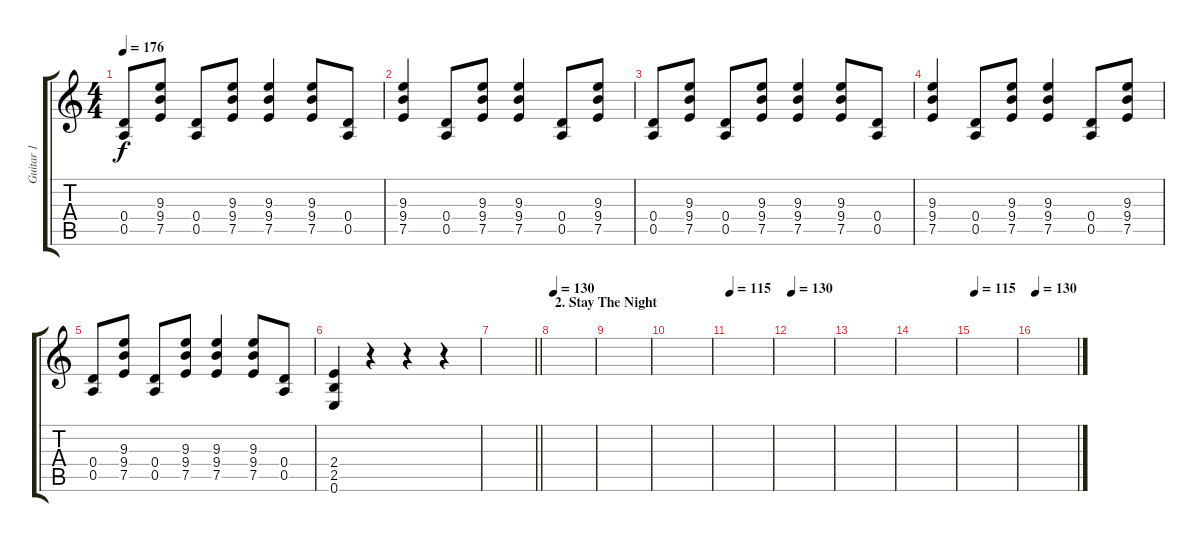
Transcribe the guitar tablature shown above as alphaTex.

\track ("Guitar 1" "Guitar 1") {instrument overdrivenguitar}
\staff {score tabs}
\tuning (E4 B3 G3 D3 A2 E2) {hide}
\ts (4 4)
\tempo 176
\clef g2
\ks c
(0.4 0.5).8{dy f} (9.3 9.4 7.5).8 (0.4 0.5).8 (9.3 9.4 7.5).8 (9.3 9.4 7.5).4 (9.3 9.4 7.5).8 (0.4 0.5).8 |
(9.3 9.4 7.5).4 (0.4 0.5).8 (9.3 9.4 7.5).8 (9.3 9.4 7.5).4 (0.4 0.5).8 (9.3 9.4 7.5).8 |
(0.4 0.5).8 (9.3 9.4 7.5).8 (0.4 0.5).8 (9.3 9.4 7.5).8 (9.3 9.4 7.5).4 (9.3 9.4 7.5).8 (0.4 0.5).8 |
(9.3 9.4 7.5).4 (0.4 0.5).8 (9.3 9.4 7.5).8 (9.3 9.4 7.5).4 (0.4 0.5).8 (9.3 9.4 7.5).8 |
(0.4 0.5).8 (9.3 9.4 7.5).8 (0.4 0.5).8 (9.3 9.4 7.5).8 (9.3 9.4 7.5).4 (9.3 9.4 7.5).8 (0.4 0.5).8 |
(2.4 2.5 0.6).4 r.4 r.4 r.4 |
\barLineRight lightlight
|
\section ("" "2. Stay The Night")
\tempo 130
|
|
|
\tempo 115
|
\tempo 130
|
|
|
\tempo 115
|
\tempo 130
